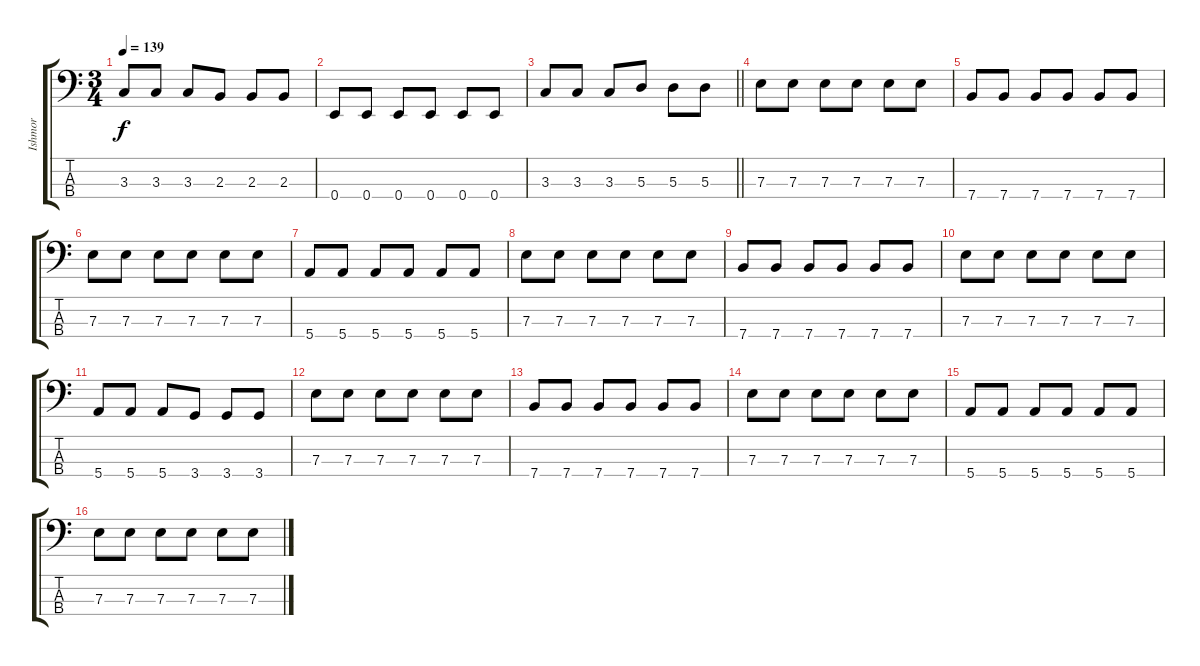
\track ("Ishmor" "Ishmor") {instrument electricbasspick}
\staff {score tabs}
\tuning (G2 D2 A1 E1) {hide}
\ts (3 4)
\tempo 139
\clef f4
\ks c
3.3.8{dy f} 3.3.8 3.3.8 2.3.8 2.3.8 2.3.8 |
0.4.8 0.4.8 0.4.8 0.4.8 0.4.8 0.4.8 |
\barLineRight lightlight
3.3.8 3.3.8 3.3.8 5.3.8 5.3.8 5.3.8 |
7.3.8 7.3.8 7.3.8 7.3.8 7.3.8 7.3.8 |
7.4.8 7.4.8 7.4.8 7.4.8 7.4.8 7.4.8 |
7.3.8 7.3.8 7.3.8 7.3.8 7.3.8 7.3.8 |
5.4.8 5.4.8 5.4.8 5.4.8 5.4.8 5.4.8 |
7.3.8 7.3.8 7.3.8 7.3.8 7.3.8 7.3.8 |
7.4.8 7.4.8 7.4.8 7.4.8 7.4.8 7.4.8 |
7.3.8 7.3.8 7.3.8 7.3.8 7.3.8 7.3.8 |
5.4.8 5.4.8 5.4.8 3.4.8 3.4.8 3.4.8 |
7.3.8 7.3.8 7.3.8 7.3.8 7.3.8 7.3.8 |
7.4.8 7.4.8 7.4.8 7.4.8 7.4.8 7.4.8 |
7.3.8 7.3.8 7.3.8 7.3.8 7.3.8 7.3.8 |
5.4.8 5.4.8 5.4.8 5.4.8 5.4.8 5.4.8 |
7.3.8 7.3.8 7.3.8 7.3.8 7.3.8 7.3.8
